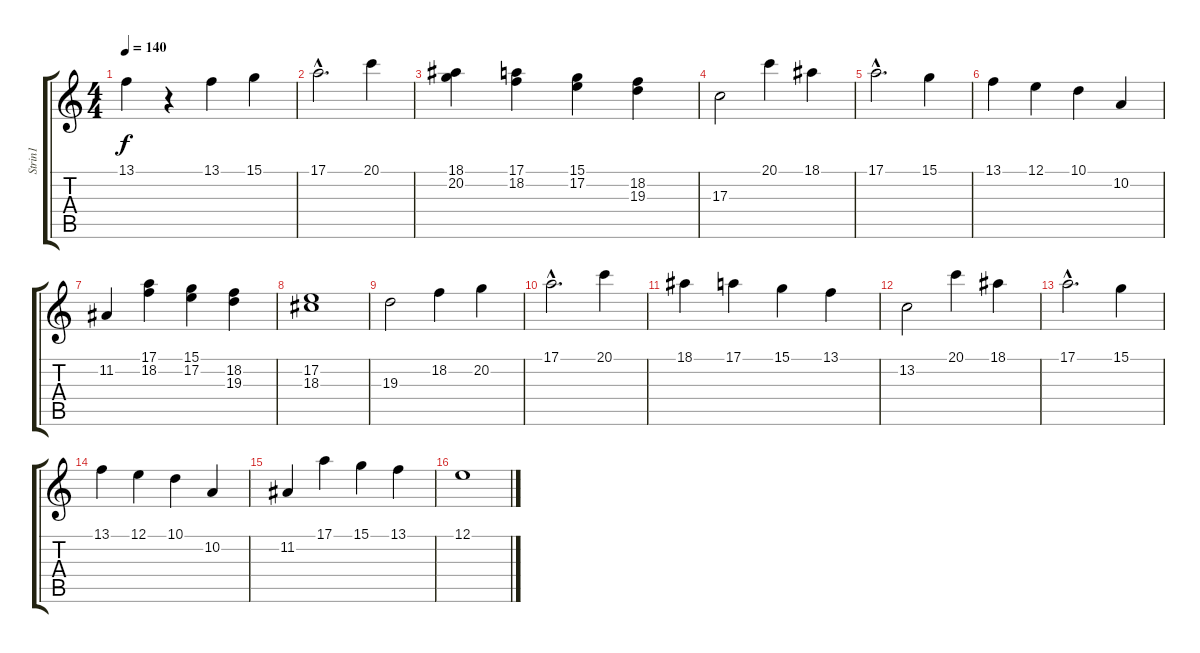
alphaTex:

\track ("Strin1" "Strin1") {instrument stringensemble1}
\staff {score tabs}
\tuning (E4 B3 G3 D3 A2 E2) {hide}
\ts (4 4)
\tempo 140
\clef g2
\ks c
13.1{t}.4{dy f} r.4 13.1.4 15.1.4 |
17.1{hac}.2{d} 20.1.4 |
(18.1 20.2).4 (17.1 18.2).4 (15.1 17.2).4 (18.2 19.3).4 |
17.3.2 20.1.4 18.1.4 |
17.1{hac}.2{d} 15.1.4 |
13.1.4 12.1.4 10.1.4 10.2.4 |
11.2.4 (17.1 18.2).4 (15.1 17.2).4 (18.2 19.3).4 |
(17.2 18.3).1 |
19.3.2 18.2.4 20.2.4 |
17.1{hac}.2{d} 20.1.4 |
18.1.4 17.1.4 15.1.4 13.1.4 |
13.2.2 20.1.4 18.1.4 |
17.1{hac}.2{d} 15.1.4 |
13.1.4 12.1.4 10.1.4 10.2.4 |
11.2.4 17.1.4 15.1.4 13.1.4 |
12.1.1
